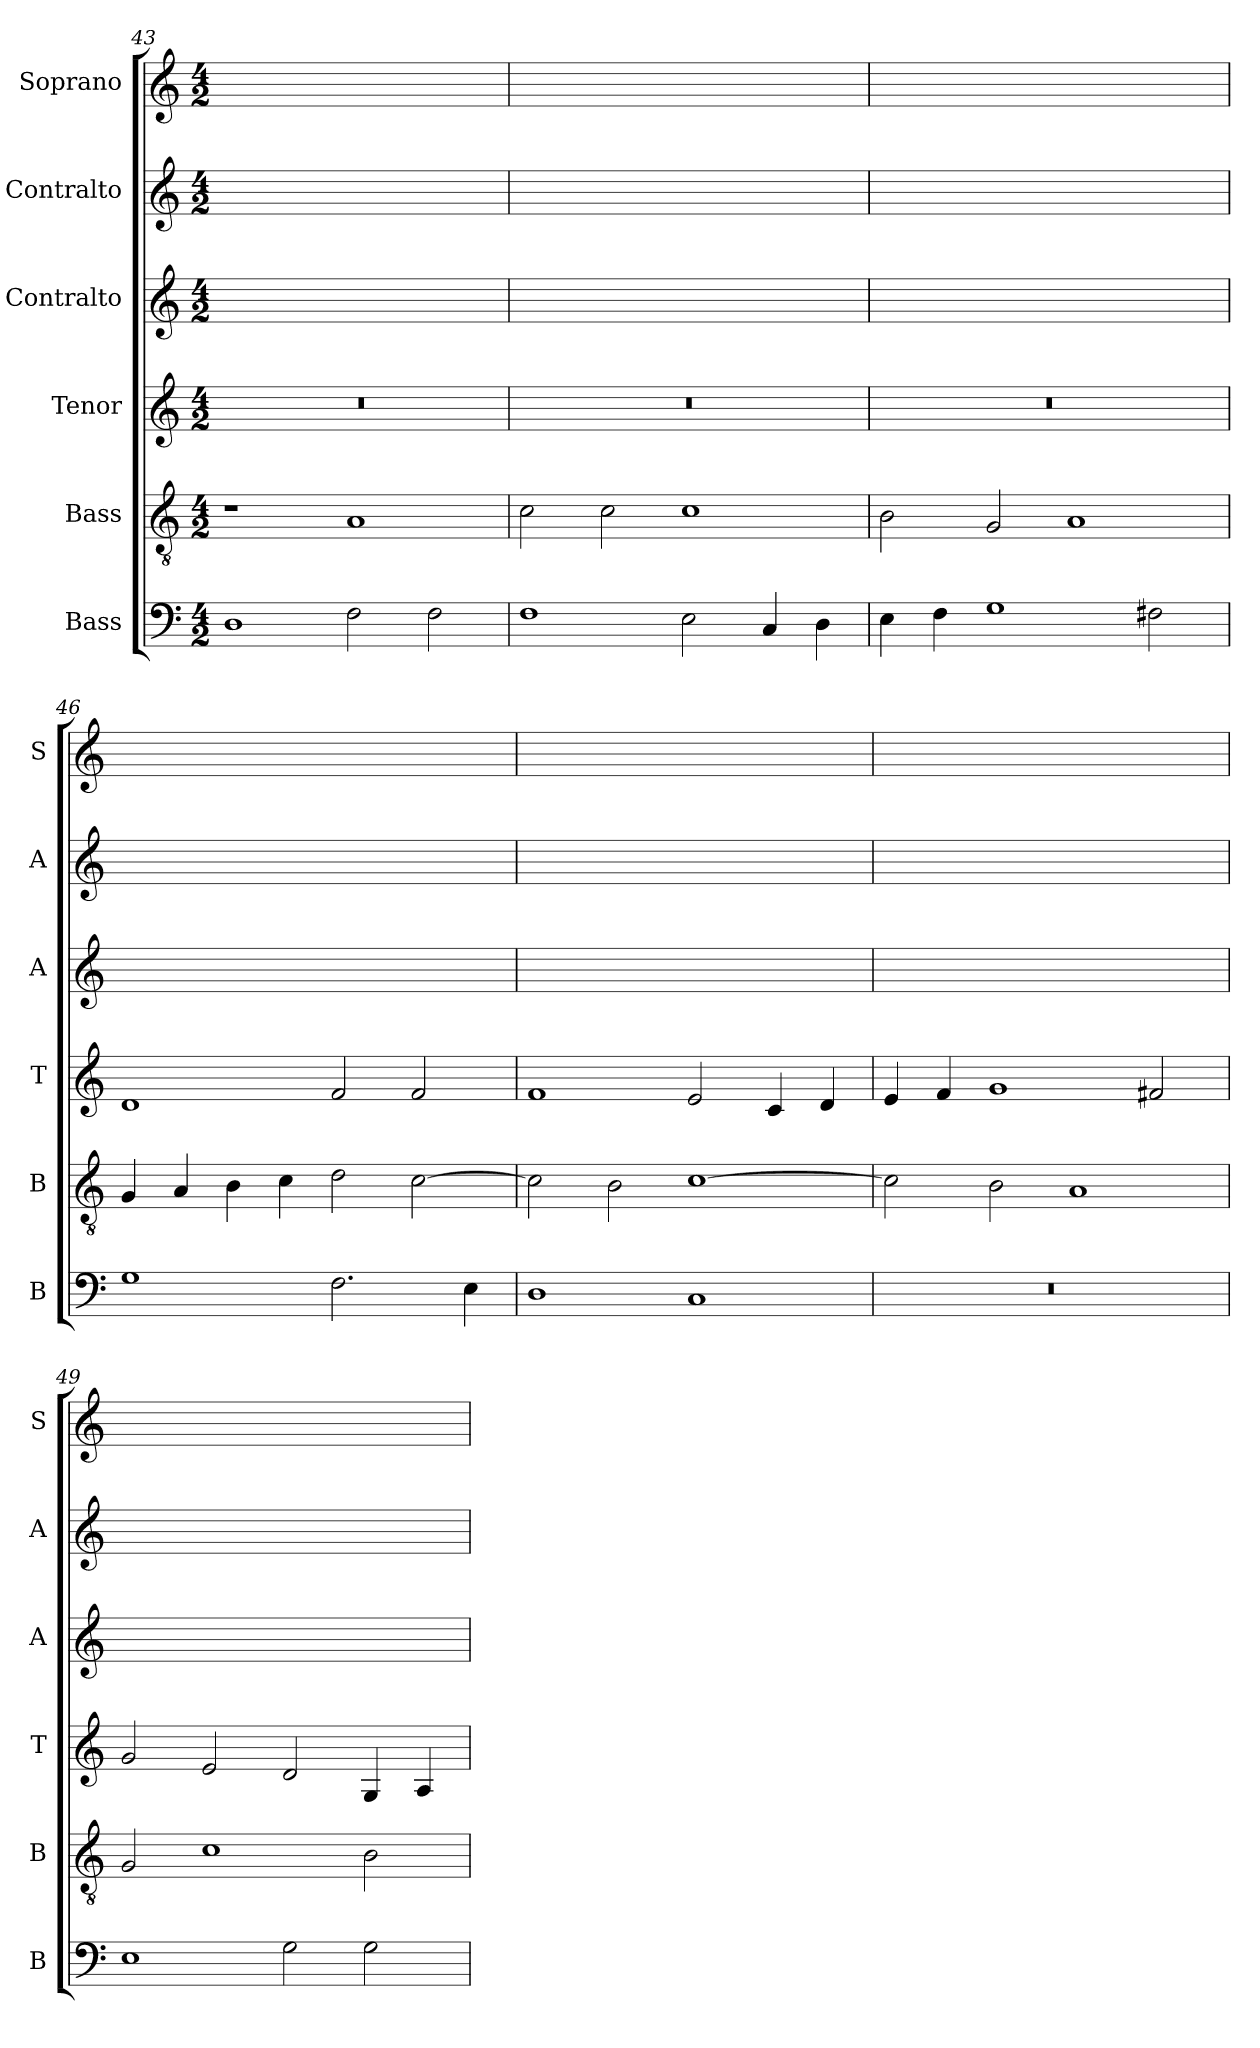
**kern	**kern	**kern	**kern	**kern	**kern
*part6	*part5	*part4	*part3	*part2	*part1
*staff6	*staff5	*staff4	*staff3	*staff2	*staff1
*I"Bass	*I"Bass	*I"Tenor	*I"Contralto	*I"Contralto	*I"Soprano
*I'B	*I'B	*I'T	*I'A	*I'A	*I'S
*clefF4	*clefGv2	*clefG2	*clefG2	*clefG2	*clefG2
*k[]	*k[]	*k[]	*k[]	*k[]	*k[]
*G:mix	*G:mix	*G:mix	*G:mix	*G:mix	*G:mix
*M4/2	*M4/2	*M4/2	*M4/2	*M4/2	*M4/2
=43	=43	=43	=43	=43	=43
1D	1r	0r	0ryy	0ryy	0ryy
2F	1A	.	.	.	.
2F	.	.	.	.	.
=44	=44	=44	=44	=44	=44
1F	2c	0r	0ryy	0ryy	0ryy
.	2c	.	.	.	.
2E	1c	.	.	.	.
4C	.	.	.	.	.
4D	.	.	.	.	.
=45	=45	=45	=45	=45	=45
4E	2B	0r	0ryy	0ryy	0ryy
4F	.	.	.	.	.
1G	2G	.	.	.	.
.	1A	.	.	.	.
2F#X	.	.	.	.	.
=46	=46	=46	=46	=46	=46
1G	4G	1d	0ryy	0ryy	0ryy
.	4A	.	.	.	.
.	4B	.	.	.	.
.	4c	.	.	.	.
2.F	2d	2f	.	.	.
.	[2c	2f	.	.	.
4E	.	.	.	.	.
=47	=47	=47	=47	=47	=47
1D	2c]	1f	0ryy	0ryy	0ryy
.	2B	.	.	.	.
1C	[1c	2e	.	.	.
.	.	4c	.	.	.
.	.	4d	.	.	.
=48	=48	=48	=48	=48	=48
0r	2c]	4e	0ryy	0ryy	0ryy
.	.	4f	.	.	.
.	2B	1g	.	.	.
.	1A	.	.	.	.
.	.	2f#X	.	.	.
=49	=49	=49	=49	=49	=49
1E	2G	2g	0ryy	0ryy	0ryy
.	1c	2e	.	.	.
2G	.	2d	.	.	.
2G	2B	4G	.	.	.
.	.	4A	.	.	.
=	=	=	=	=	=
*-	*-	*-	*-	*-	*-
